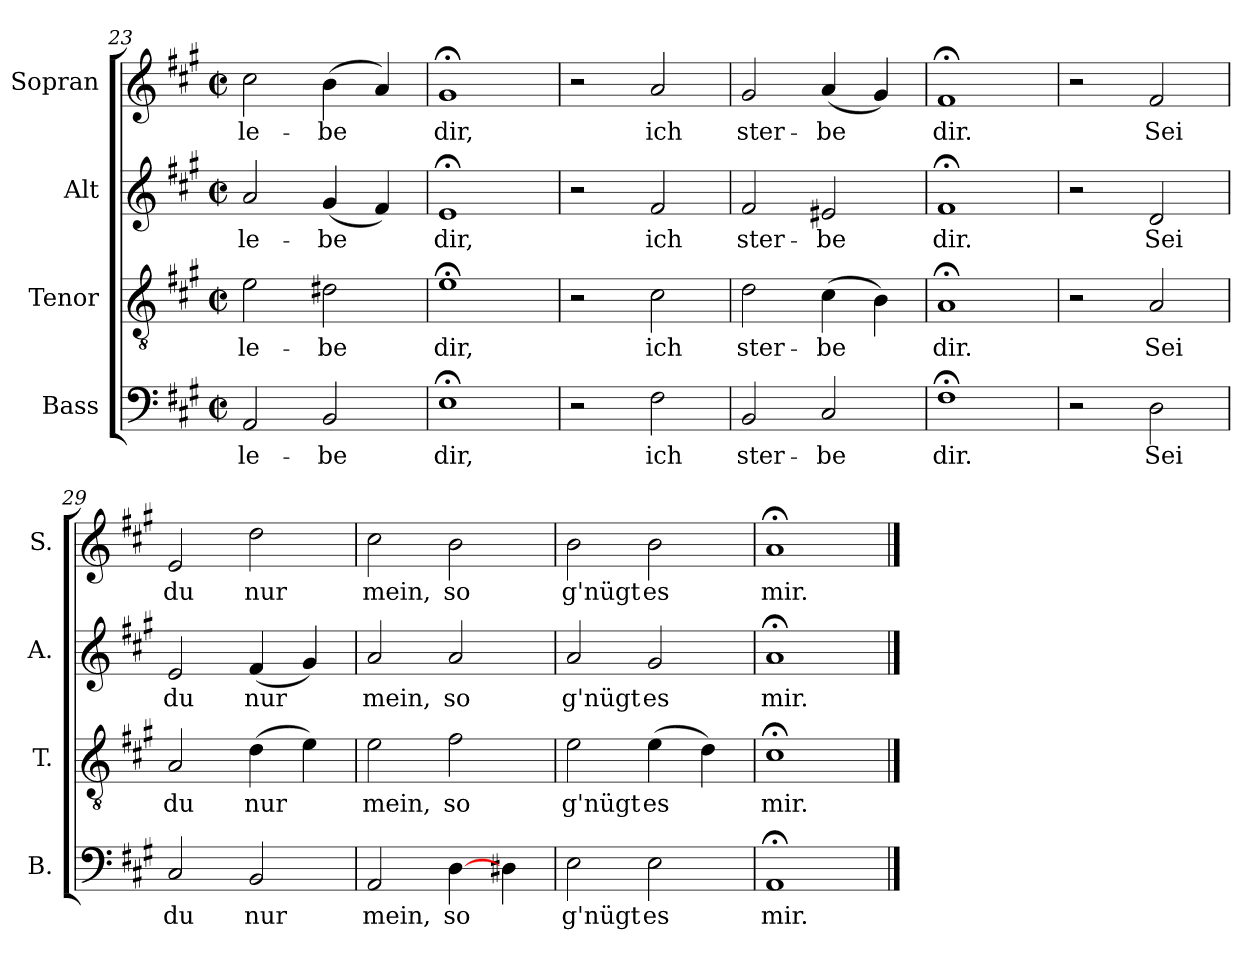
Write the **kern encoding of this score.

**kern	**text	**kern	**text	**kern	**text	**kern	**text
*part4	*part4	*part3	*part3	*part2	*part2	*part1	*part1
*staff4	*staff4	*staff3	*staff3	*staff2	*staff2	*staff1	*staff1
*I"Bass	*	*I"Tenor	*	*I"Alt	*	*I"Sopran	*
*I'B.	*	*I'T.	*	*I'A.	*	*I'S.	*
*clefF4	*	*clefGv2	*	*clefG2	*	*clefG2	*
*	*	*ITrd7c12	*	*	*	*	*
*k[f#c#g#]	*	*k[f#c#g#]	*	*k[f#c#g#]	*	*k[f#c#g#]	*
*A:	*	*A:	*	*A:	*	*A:	*
*M2/2	*	*M2/2	*	*M2/2	*	*M2/2	*
*met(c|)	*	*met(c|)	*	*met(c|)	*	*met(c|)	*
=23	=23	=23	=23	=23	=23	=23	=23
!	!LO:LY:b:color=#000000	!	!	!	!	!	!
!	!	!	!LO:LY:b:color=#000000	!	!	!	!
!	!	!	!	!	!LO:LY:b:color=#000000	!	!
!	!	!	!	!	!	!	!LO:LY:b:color=#000000
2AAi/	le-	2Ei\	le-	2ai/	le-	2cc#i\	le-
!	!LO:LY:b:color=#000000	!	!	!	!	!	!
!	!	!	!LO:LY:b:color=#000000	!	!	!	!
!	!	!	!	!	!LO:LY:b:color=#000000	!	!
!	!	!	!	!	!	!	!LO:LY:b:color=#000000
2BBi/	-be	2D#Xi\	-be	(4g#i/	-be	(4bi\	-be
.	.	.	.	4f#i/)	.	4ai/)	.
=24	=24	=24	=24	=24	=24	=24	=24
!	!LO:LY:b:color=#000000	!	!	!	!	!	!
!	!	!	!LO:LY:b:color=#000000	!	!	!	!
!	!	!	!	!	!LO:LY:b:color=#000000	!	!
!	!	!	!	!	!	!	!LO:LY:b:color=#000000
1E;i	dir,	1E;i	dir,	1e;i	dir,	1g#;i	dir,
=25	=25	=25	=25	=25	=25	=25	=25
2r	.	2r	.	2r	.	2r	.
!	!LO:LY:b:color=#000000	!	!	!	!	!	!
!	!	!	!LO:LY:b:color=#000000	!	!	!	!
!	!	!	!	!	!LO:LY:b:color=#000000	!	!
!	!	!	!	!	!	!	!LO:LY:b:color=#000000
2F#i\	ich	2C#i\	ich	2f#i/	ich	2ai/	ich
=26	=26	=26	=26	=26	=26	=26	=26
!	!LO:LY:b:color=#000000	!	!	!	!	!	!
!	!	!	!LO:LY:b:color=#000000	!	!	!	!
!	!	!	!	!	!LO:LY:b:color=#000000	!	!
!	!	!	!	!	!	!	!LO:LY:b:color=#000000
2BBi/	ster-	2Di\	ster-	2f#i/	ster-	2g#i/	ster-
!	!LO:LY:b:color=#000000	!	!	!	!	!	!
!	!	!	!LO:LY:b:color=#000000	!	!	!	!
!	!	!	!	!	!LO:LY:b:color=#000000	!	!
!	!	!	!	!	!	!	!LO:LY:b:color=#000000
2C#i/	-be	(4C#i\	-be	2e#Xi/	-be	(4ai/	-be
.	.	4BBi\)	.	.	.	4g#i/)	.
=27	=27	=27	=27	=27	=27	=27	=27
!	!LO:LY:b:color=#000000	!	!	!	!	!	!
!	!	!	!LO:LY:b:color=#000000	!	!	!	!
!	!	!	!	!	!LO:LY:b:color=#000000	!	!
!	!	!	!	!	!	!	!LO:LY:b:color=#000000
1F#;i	dir.	1AA;i	dir.	1f#;i	dir.	1f#;i	dir.
=28	=28	=28	=28	=28	=28	=28	=28
2r	.	2r	.	2r	.	2r	.
!	!LO:LY:b:color=#000000	!	!	!	!	!	!
!	!	!	!LO:LY:b:color=#000000	!	!	!	!
!	!	!	!	!	!LO:LY:b:color=#000000	!	!
!	!	!	!	!	!	!	!LO:LY:b:color=#000000
2Di\	Sei	2AAi/	Sei	2di/	Sei	2f#i/	Sei
=29	=29	=29	=29	=29	=29	=29	=29
!	!LO:LY:b:color=#000000	!	!	!	!	!	!
!	!	!	!LO:LY:b:color=#000000	!	!	!	!
!	!	!	!	!	!LO:LY:b:color=#000000	!	!
!	!	!	!	!	!	!	!LO:LY:b:color=#000000
2C#i/	du	2AAi/	du	2ei/	du	2ei/	du
!	!LO:LY:b:color=#000000	!	!	!	!	!	!
!	!	!	!LO:LY:b:color=#000000	!	!	!	!
!	!	!	!	!	!LO:LY:b:color=#000000	!	!
!	!	!	!	!	!	!	!LO:LY:b:color=#000000
2BBi/	nur	(4Di\	nur	(4f#i/	nur	2ddi\	nur
.	.	4Ei\)	.	4g#i/)	.	.	.
=30	=30	=30	=30	=30	=30	=30	=30
!	!LO:LY:b:color=#000000	!	!	!	!	!	!
!	!	!	!LO:LY:b:color=#000000	!	!	!	!
!	!	!	!	!	!LO:LY:b:color=#000000	!	!
!	!	!	!	!	!	!	!LO:LY:b:color=#000000
2AAi/	mein,	2Ei\	mein,	2ai/	mein,	2cc#i\	mein,
!	!LO:LY:b:color=#000000	!	!	!	!	!	!
!	!	!	!LO:LY:b:color=#000000	!	!	!	!
!	!	!	!	!	!LO:LY:b:color=#000000	!	!
!	!	!	!	!	!	!	!LO:LY:b:color=#000000
[4Di\	so	2F#i\	so	2ai/	so	2bi\	so
4D#Xi\	.	.	.	.	.	.	.
=31	=31	=31	=31	=31	=31	=31	=31
!	!LO:LY:b:color=#000000	!	!	!	!	!	!
!	!	!	!LO:LY:b:color=#000000	!	!	!	!
!	!	!	!	!	!LO:LY:b:color=#000000	!	!
!	!	!	!	!	!	!	!LO:LY:b:color=#000000
2Ei\	g'nügt	2Ei\	g'nügt	2ai/	g'nügt	2bi\	g'nügt
!	!LO:LY:b:color=#000000	!	!	!	!	!	!
!	!	!	!LO:LY:b:color=#000000	!	!	!	!
!	!	!	!	!	!LO:LY:b:color=#000000	!	!
!	!	!	!	!	!	!	!LO:LY:b:color=#000000
2Ei\	es	(4Ei\	es	2g#i/	es	2bi\	es
.	.	4Di\)	.	.	.	.	.
=32	=32	=32	=32	=32	=32	=32	=32
!	!LO:LY:b:color=#000000	!	!	!	!	!	!
!	!	!	!LO:LY:b:color=#000000	!	!	!	!
!	!	!	!	!	!LO:LY:b:color=#000000	!	!
!	!	!	!	!	!	!	!LO:LY:b:color=#000000
1AA;i	mir.	1C#;i	mir.	1a;i	mir.	1a;i	mir.
==	==	==	==	==	==	==	==
*-	*-	*-	*-	*-	*-	*-	*-
